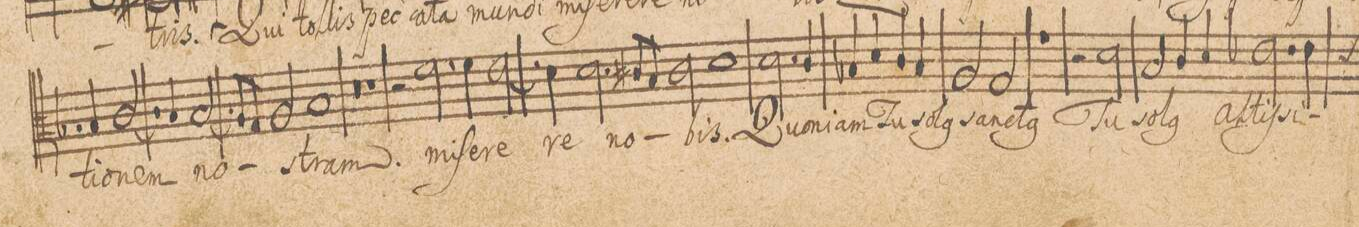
**kern	**text
*I"[Altus I]	*
*clefC3	*
*k[b-]	*
*M2/1	*
=38-	=38-
4B-/]	.
4B-/	-ti-
[2c/	-o-
4c]/	.
4B-/	-nem
[2B-/	no-
=39-	=39-
4B-/]	.
8A/L	.
8G/J	.
2A/	.
1B-/	-stram.
=40-	=40-
0r	.
=41-	=41-
1r	.
2r	.
2.f\	mi-
=42-	=42-
4f\	-ſe-
[<2e\	-re-
4e\]	.
4d\	-re
2.d\	no-
=43-	=43-
8c#X/L	.
8B-/J	.
2c#\	.
1d\	-bis.
=44-	=44-
2.d\	Quo-
4c/	-ni-
4B-X/	-am
4d/	Tu
4c/	so-
4B-/	-l(us)
=45-	=45-
2A/	san-
2G/	-ct(us)
1re	.
=46-	=46-
2r	.
2d\	Tu
2B-/	so-
4c/	-l(us)
4d/	al-
=47-	=47-
2.e-X\	-tiſ-
*custos:d	*
4e-\	-si-
*-	*-
